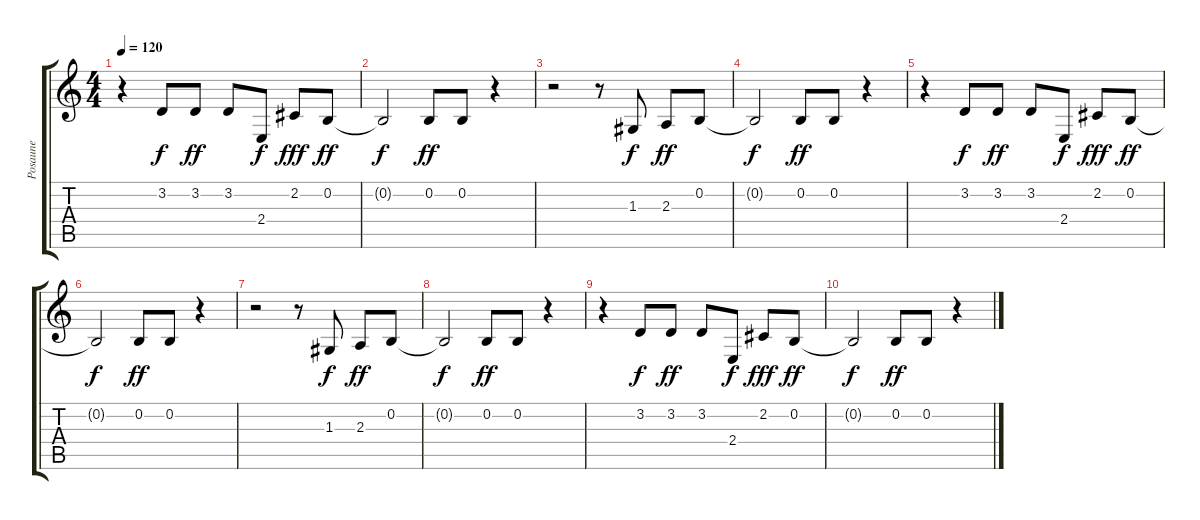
\track ("Posaune" "Posaune") {instrument trombone}
\staff {score tabs}
\tuning (E4 B3 G3 D3 A2 E2) {hide}
\ts (4 4)
\tempo 120
\clef g2
\ks c
r.4{dy ff} 3.2.8{dy f} 3.2.8{dy ff} 3.2.8 2.4.8{dy f} 2.2.8{dy fff} 0.2.8{dy ff} |
0.2{t}.2{dy f} 0.2.8{dy ff} 0.2.8 r.4 |
r.2 r.8 1.3.8{dy f} 2.3.8{dy ff} 0.2.8 |
0.2{t}.2{dy f} 0.2.8{dy ff} 0.2.8 r.4 |
r.4 3.2.8{dy f} 3.2.8{dy ff} 3.2.8 2.4.8{dy f} 2.2.8{dy fff} 0.2.8{dy ff} |
0.2{t}.2{dy f} 0.2.8{dy ff} 0.2.8 r.4 |
r.2 r.8 1.3.8{dy f} 2.3.8{dy ff} 0.2.8 |
0.2{t}.2{dy f} 0.2.8{dy ff} 0.2.8 r.4 |
r.4 3.2.8{dy f} 3.2.8{dy ff} 3.2.8 2.4.8{dy f} 2.2.8{dy fff} 0.2.8{dy ff} |
0.2{t}.2{dy f} 0.2.8{dy ff} 0.2.8 r.4
